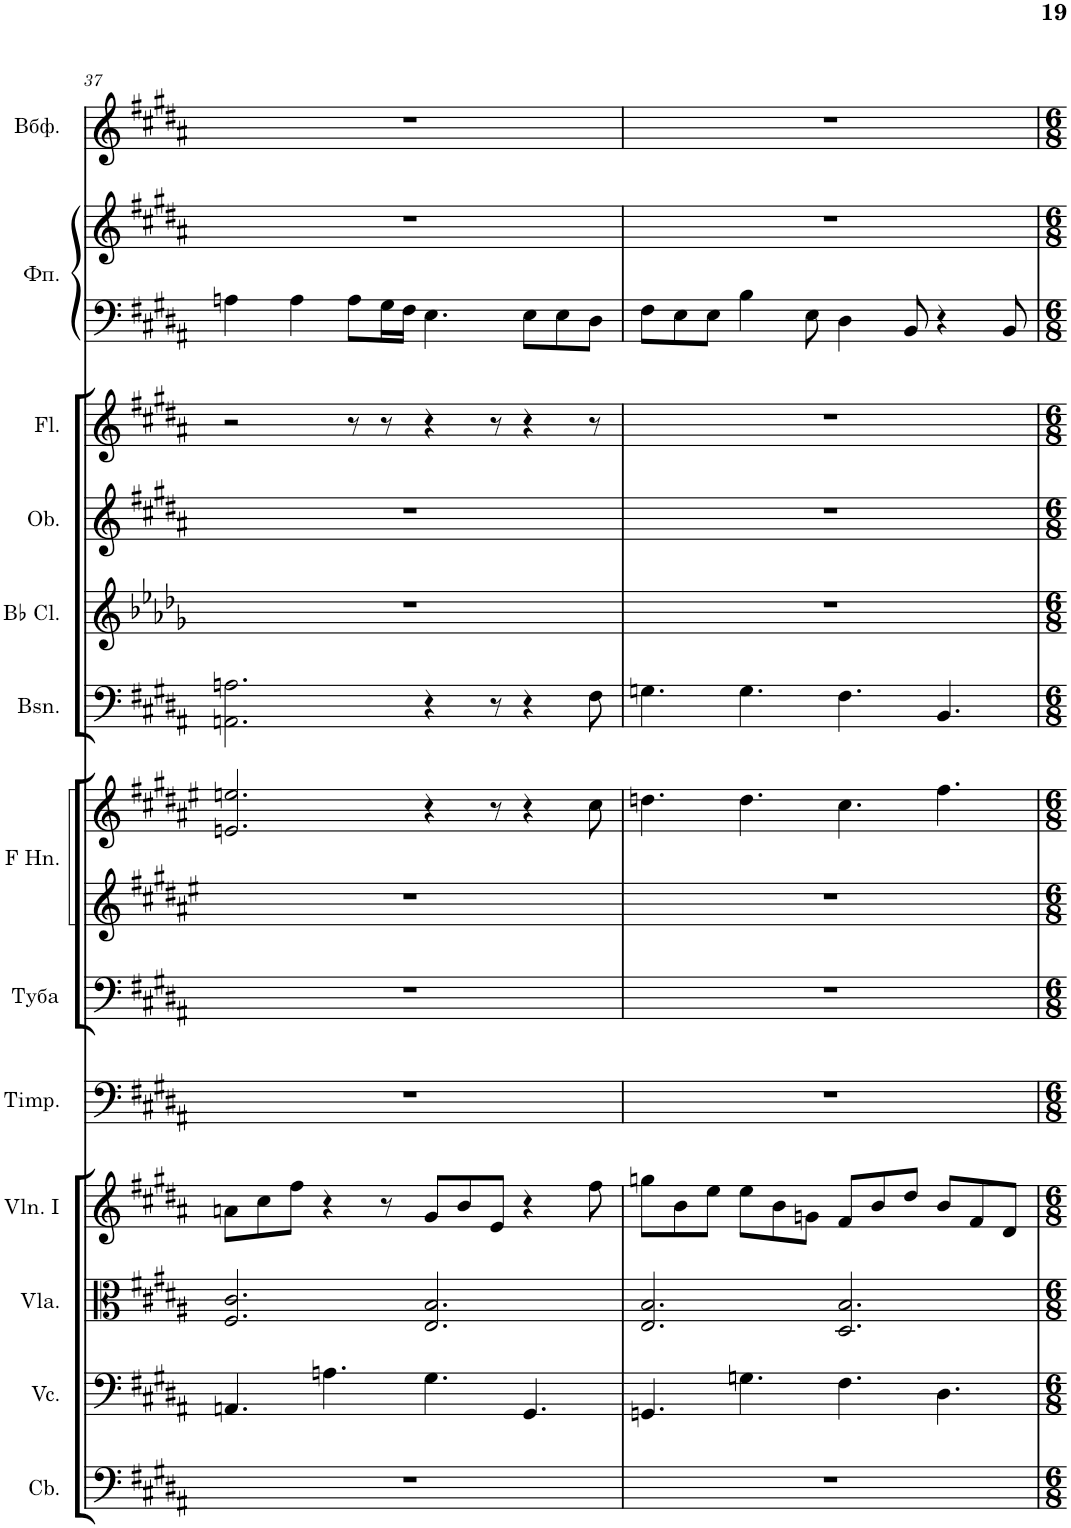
**kern	**kern	**kern	**kern	**kern	**kern	**kern	**kern	**kern	**kern	**kern	**kern	**kern	**kern	**kern
*part13	*part12	*part11	*part10	*part9	*part8	*part7	*part7	*part6	*part5	*part4	*part3	*part2	*part2	*part1
*staff15	*staff14	*staff13	*staff12	*staff11	*staff10	*staff9	*staff8	*staff7	*staff6	*staff5	*staff4	*staff3	*staff2	*staff1
*I"Contrabasses	*I"Violoncellos	*I"Violas	*I"Violins I	*I"Timpani	*I"Туба	*I"Horns in F	*	*I"Bassoons	*I"Clarinets in Bb	*I"Oboes	*I"Flutes	*I"Фортепиано	*	*I"Вибрафон
*I'Cb.	*I'Vc.	*I'Vla.	*I'Vln. I	*I'Timp.	*	*	*	*I'Bsn.	*	*I'Ob.	*I'Fl.	*	*	*
!!LO:PB:g=z
*clefF4	*clefF4	*clefC3	*clefG2	*clefF4	*clefF4	*clefG2	*clefG2	*clefF4	*clefG2	*clefG2	*clefG2	*clefF4	*clefG2	*clefG2
*Trd7c12	*	*	*	*	*	*Trd4c7	*Trd4c7	*	*Trd1c2	*	*	*	*	*
*k[f#c#g#d#a#]	*k[f#c#g#d#a#]	*k[f#c#g#d#a#]	*k[f#c#g#d#a#]	*k[f#c#g#d#a#]	*k[f#c#g#d#a#]	*k[f#c#g#d#a#e#]	*k[f#c#g#d#a#e#]	*k[f#c#g#d#a#]	*k[b-e-a-d-g-]	*k[f#c#g#d#a#]	*k[f#c#g#d#a#]	*k[f#c#g#d#a#]	*k[f#c#g#d#a#]	*k[f#c#g#d#a#]
*M12/8	*M12/8	*M12/8	*M12/8	*M12/8	*M12/8	*M12/8	*M12/8	*M12/8	*M12/8	*M12/8	*M12/8	*M12/8	*M12/8	*M12/8
=37	=37	=37	=37	=37	=37	=37	=37	=37	=37	=37	=37	=37	=37	=37
1.r	4.AAn/	2.F#/ 2.c#/	8an\L	1.r	1.r	1.r	2.en/ 2.een/	2.AAn\ 2.An\	1.r	1.r	2r	4An\	1.r	1.r
.	.	.	8cc#\	.	.	.	.	.	.	.	.	.	.	.
.	.	.	8ff#\J	.	.	.	.	.	.	.	.	4A\	.	.
.	4.An\	.	4r	.	.	.	.	.	.	.	.	.	.	.
.	.	.	.	.	.	.	.	.	.	.	8r	8A\L	.	.
.	.	.	8r	.	.	.	.	.	.	.	8r	16G#\L	.	.
.	.	.	.	.	.	.	.	.	.	.	.	16F#\JJ	.	.
.	4.G#\	2.E/ 2.B/	8g#/L	.	.	.	4r	4r	.	.	4r	4.E\	.	.
.	.	.	8b/	.	.	.	.	.	.	.	.	.	.	.
.	.	.	8e/J	.	.	.	8r	8r	.	.	8r	.	.	.
.	4.GG#/	.	4r	.	.	.	4r	4r	.	.	4r	8E\L	.	.
.	.	.	.	.	.	.	.	.	.	.	.	8E\	.	.
.	.	.	8ff#\	.	.	.	8cc#\	8F#\	.	.	8r	8D#\J	.	.
=38	=38	=38	=38	=38	=38	=38	=38	=38	=38	=38	=38	=38	=38	=38
1.r	4.GGn/	2.E/ 2.B/	8ggn\L	1.r	1.r	1.r	4.ddn\	4.Gn\	1.r	1.r	1.r	8F#\L	1.r	1.r
.	.	.	8b\	.	.	.	.	.	.	.	.	8E\	.	.
.	.	.	8ee\J	.	.	.	.	.	.	.	.	8E\J	.	.
.	4.Gn\	.	8ee\L	.	.	.	4.dd\	4.G\	.	.	.	4B\	.	.
.	.	.	8b\	.	.	.	.	.	.	.	.	.	.	.
.	.	.	8gn\J	.	.	.	.	.	.	.	.	8E\	.	.
.	4.F#\	2.D#/ 2.B/	8f#/L	.	.	.	4.cc#\	4.F#\	.	.	.	4D#\	.	.
.	.	.	8b/	.	.	.	.	.	.	.	.	.	.	.
.	.	.	8dd#/J	.	.	.	.	.	.	.	.	8BB/	.	.
.	4.D#\	.	8b/L	.	.	.	4.ff#\	4.BB/	.	.	.	4r	.	.
.	.	.	8f#/	.	.	.	.	.	.	.	.	.	.	.
.	.	.	8d#/J	.	.	.	.	.	.	.	.	8BB/	.	.
=	=	=	=	=	=	=	=	=	=	=	=	=	=	=
*-	*-	*-	*-	*-	*-	*-	*-	*-	*-	*-	*-	*-	*-	*-
